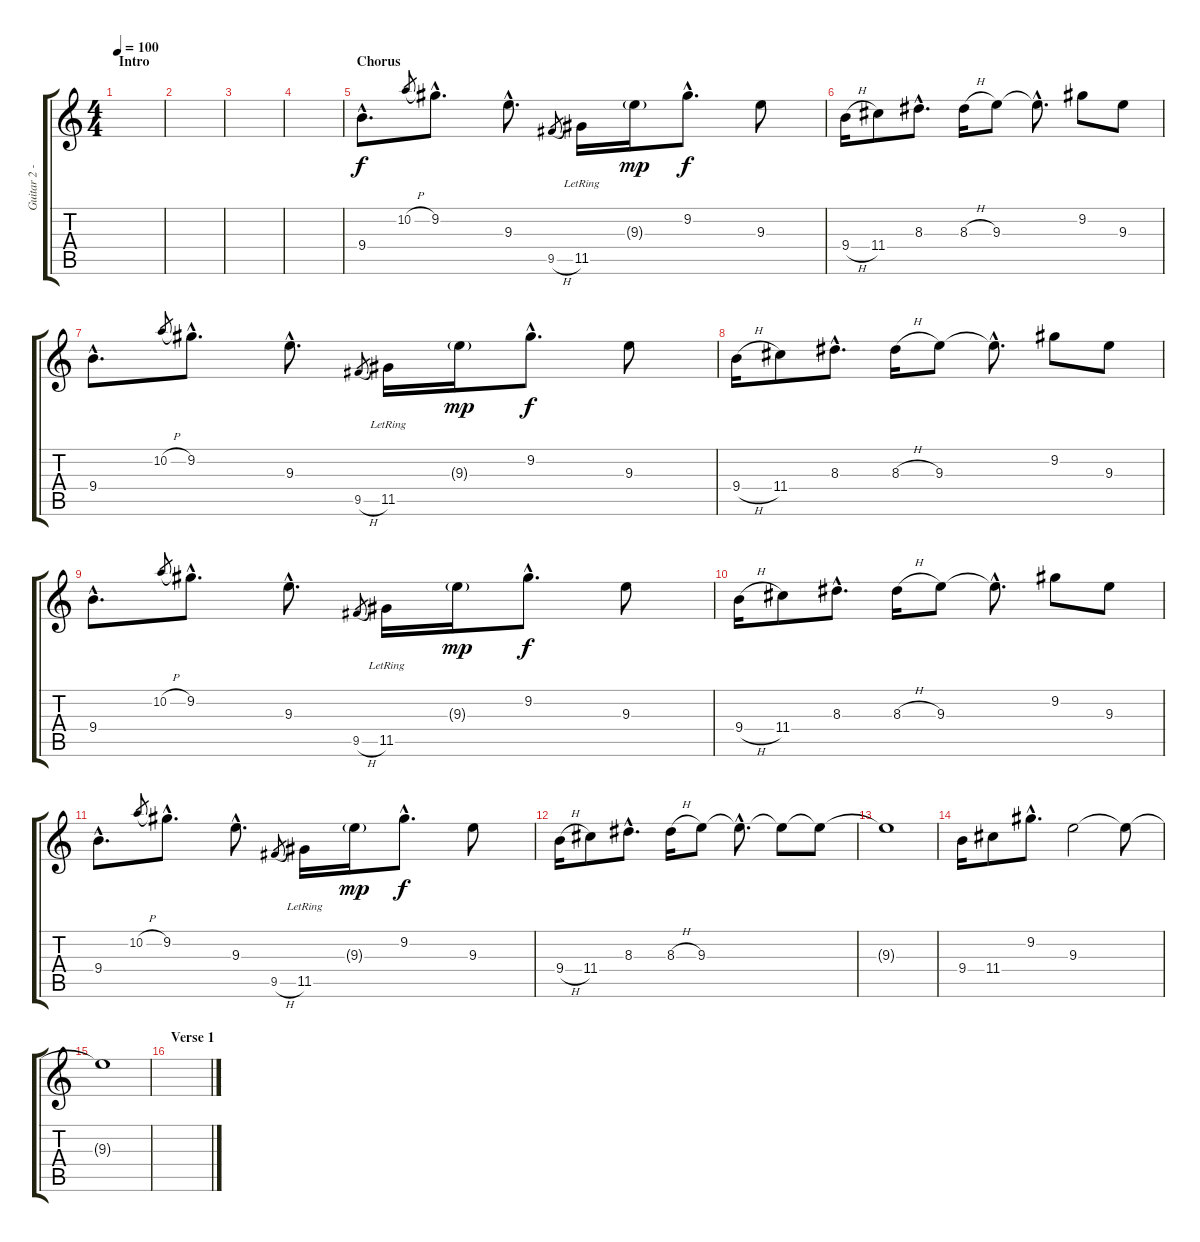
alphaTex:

\track ("Guitar 2 - John F" "Guitar 2 -") {instrument electricguitarclean}
\staff {score tabs}
\tuning (E4 B3 G3 D3 A2 E2) {hide}
\ts (4 4)
\section ("" "Intro")
\tempo 100
\clef g2
\ks c
|
|
|
|
\section ("" "Chorus")
9.4{hac}.8{d} 10.2{h}.8{gr} 9.2{hac}.8{d} 9.3{hac}.8{d} 9.5{h}.8{gr} 11.5{lr}.16 9.3{g}.16{dy mp} 9.2{hac}.8{d dy f} 9.3.8 |
9.4{h}.16 11.4.8 8.3{hac}.8{d} 8.3{h}.16 9.3.8 9.3{hac t}.8{d} 9.2.8 9.3.8 |
9.4{hac}.8{d} 10.2{h}.8{gr} 9.2{hac}.8{d} 9.3{hac}.8{d} 9.5{h}.8{gr} 11.5{lr}.16 9.3{g}.16{dy mp} 9.2{hac}.8{d dy f} 9.3.8 |
9.4{h}.16 11.4.8 8.3{hac}.8{d} 8.3{h}.16 9.3.8 9.3{hac t}.8{d} 9.2.8 9.3.8 |
9.4{hac}.8{d} 10.2{h}.8{gr} 9.2{hac}.8{d} 9.3{hac}.8{d} 9.5{h}.8{gr} 11.5{lr}.16 9.3{g}.16{dy mp} 9.2{hac}.8{d dy f} 9.3.8 |
9.4{h}.16 11.4.8 8.3{hac}.8{d} 8.3{h}.16 9.3.8 9.3{hac t}.8{d} 9.2.8 9.3.8 |
9.4{hac}.8{d} 10.2{h}.8{gr} 9.2{hac}.8{d} 9.3{hac}.8{d} 9.5{h}.8{gr} 11.5{lr}.16 9.3{g}.16{dy mp} 9.2{hac}.8{d dy f} 9.3.8 |
9.4{h}.16 11.4.8 8.3{hac}.8{d} 8.3{h}.16 9.3.8 9.3{hac t}.8{d} 9.3{t}.8 9.3{t}.8 |
9.3{t}.1 |
9.4.16 11.4.8 9.2{hac}.8{d} 9.3.2 9.3{t}.8 |
9.3{t}.1 |
\section ("" "Verse 1")
